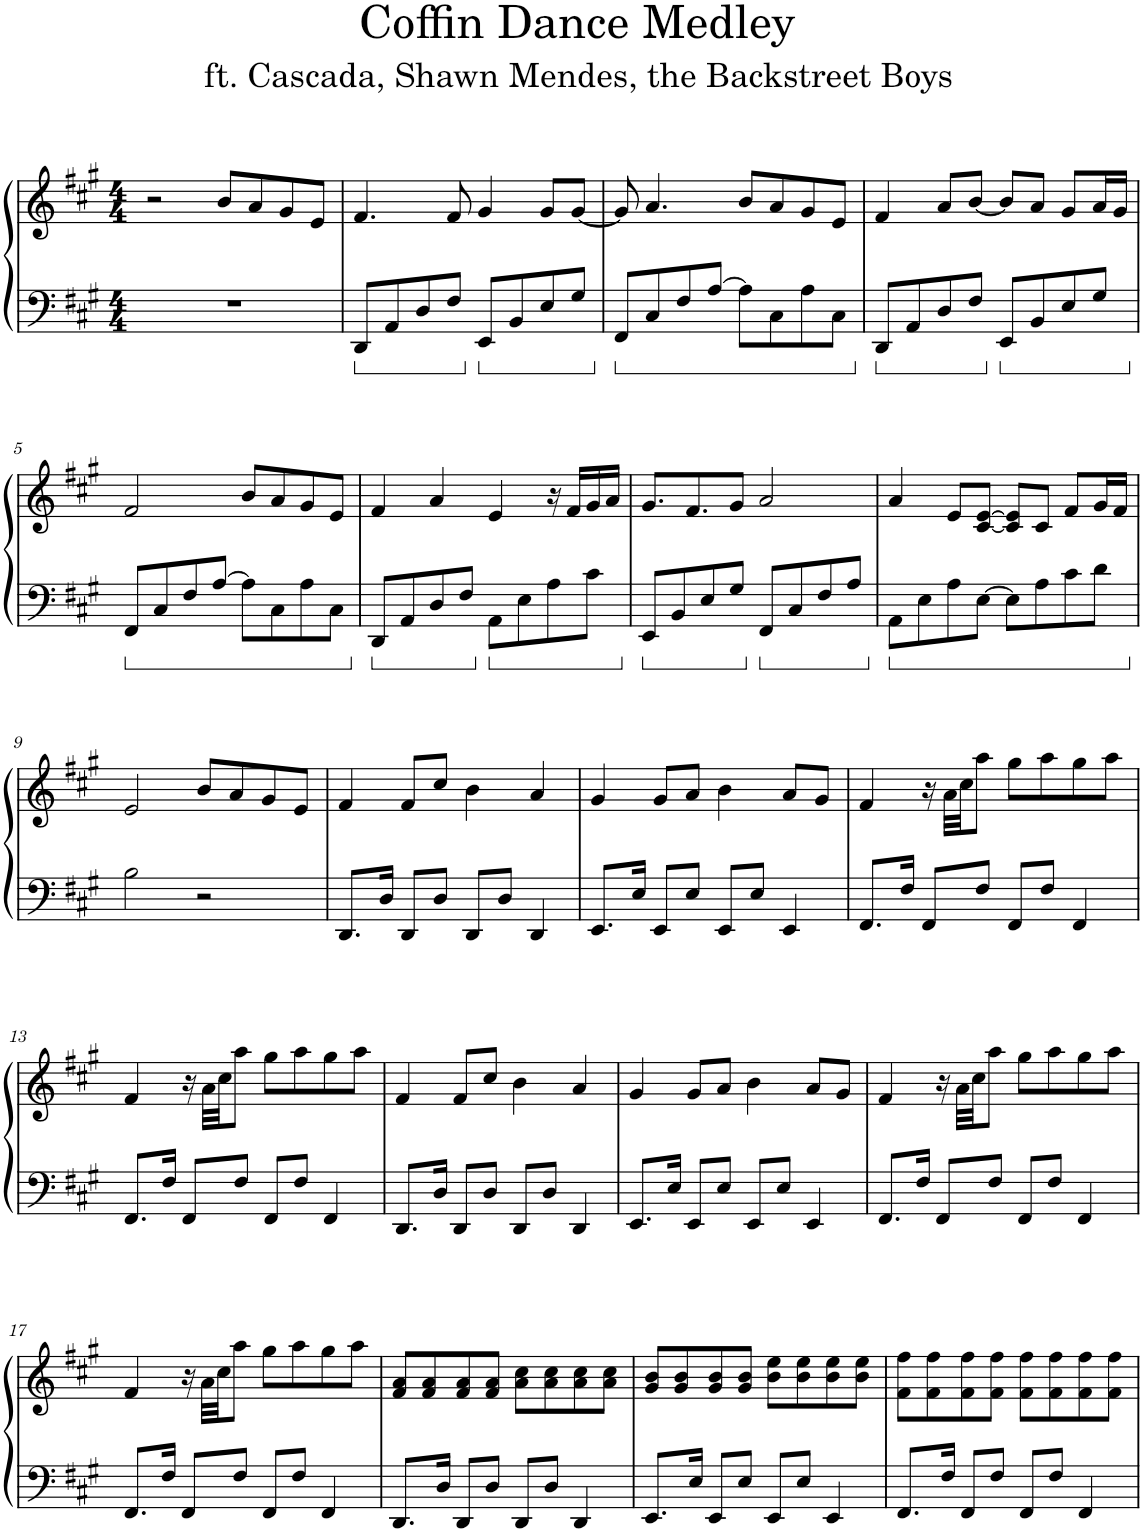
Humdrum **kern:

**kern	**kern
*part1	*part1
*staff2	*staff1
*I"Piano	*
*I'Pno.	*
*clefF4	*clefG2
*k[f#c#g#]	*k[f#c#g#]
*M4/4	*M4/4
=1	=1
1r	2r
.	8b/L
.	8a/
.	8g#/
.	8e/J
=2	=2
8DD/L	4.f#/
8AA/	.
8D/	.
8F#/J	8f#/
8EE/L	4g#/
8BB/	.
8E/	8g#/L
8G#/J	[8g#/J
=3	=3
8FF#/L	8g#/]
8C#/	4.a/
8F#/	.
[8A/J	.
8A\L]	8b/L
8C#\	8a/
8A\	8g#/
8C#\J	8e/J
=4	=4
8DD/L	4f#/
8AA/	.
8D/	8a/L
8F#/J	[8b/J
8EE/L	8b/L]
8BB/	8a/J
8E/	8g#/L
8G#/J	16a/L
.	16g#/JJ
!!LO:LB:g=z
=5	=5
8FF#/L	2f#/
8C#/	.
8F#/	.
[8A/J	.
8A\L]	8b/L
8C#\	8a/
8A\	8g#/
8C#\J	8e/J
=6	=6
8DD/L	4f#/
8AA/	.
8D/	4a/
8F#/J	.
8AA\L	4e/
8E\	.
8A\	16r
.	16f#/LL
8c#\J	16g#/
.	16a/JJ
=7	=7
8EE/L	8.g#/L
8BB/	.
.	8.f#/
8E/	.
8G#/J	8g#/J
8FF#/L	2a/
8C#/	.
8F#/	.
8A/J	.
=8	=8
8AA\L	4a/
8E\	.
8A\	8e/L
[8E\J	[8c#/ [8e/J
8E\L]	8c#/] 8e/]L
8A\	8c#/J
8c#\	8f#/L
8d\J	16g#/L
.	16f#/JJ
!!LO:LB:g=z
=9	=9
2B\	2e/
2r	8b/L
.	8a/
.	8g#/
.	8e/J
=10	=10
8.DD/L	4f#/
16D/Jk	.
8DD/L	8f#/L
8D/J	8cc#/J
8DD/L	4b\
8D/J	.
4DD/	4a/
=11	=11
8.EE/L	4g#/
16E/Jk	.
8EE/L	8g#/L
8E/J	8a/J
8EE/L	4b\
8E/J	.
4EE/	8a/L
.	8g#/J
=12	=12
8.FF#/L	4f#/
16F#/Jk	.
8FF#/L	16r
.	32a\LLL
.	32cc#\JJ
8F#/J	8aa\J
8FF#/L	8gg#\L
8F#/J	8aa\
4FF#/	8gg#\
.	8aa\J
!!LO:LB:g=z
=13	=13
8.FF#/L	4f#/
16F#/Jk	.
8FF#/L	16r
.	32a\LLL
.	32cc#\JJ
8F#/J	8aa\J
8FF#/L	8gg#\L
8F#/J	8aa\
4FF#/	8gg#\
.	8aa\J
=14	=14
8.DD/L	4f#/
16D/Jk	.
8DD/L	8f#/L
8D/J	8cc#/J
8DD/L	4b\
8D/J	.
4DD/	4a/
=15	=15
8.EE/L	4g#/
16E/Jk	.
8EE/L	8g#/L
8E/J	8a/J
8EE/L	4b\
8E/J	.
4EE/	8a/L
.	8g#/J
=16	=16
8.FF#/L	4f#/
16F#/Jk	.
8FF#/L	16r
.	32a\LLL
.	32cc#\JJ
8F#/J	8aa\J
8FF#/L	8gg#\L
8F#/J	8aa\
4FF#/	8gg#\
.	8aa\J
!!LO:LB:g=z
=17	=17
8.FF#/L	4f#/
16F#/Jk	.
8FF#/L	16r
.	32a\LLL
.	32cc#\JJ
8F#/J	8aa\J
8FF#/L	8gg#\L
8F#/J	8aa\
4FF#/	8gg#\
.	8aa\J
=18	=18
8.DD/L	8f#/ 8a/L
.	8f#/ 8a/
16D/Jk	.
8DD/L	8f#/ 8a/
8D/J	8f#/ 8a/J
8DD/L	8a\ 8cc#\L
8D/J	8a\ 8cc#\
4DD/	8a\ 8cc#\
.	8a\ 8cc#\J
=19	=19
8.EE/L	8g#/ 8b/L
.	8g#/ 8b/
16E/Jk	.
8EE/L	8g#/ 8b/
8E/J	8g#/ 8b/J
8EE/L	8b\ 8ee\L
8E/J	8b\ 8ee\
4EE/	8b\ 8ee\
.	8b\ 8ee\J
=20	=20
8.FF#/L	8f#\ 8ff#\L
.	8f#\ 8ff#\
16F#/Jk	.
8FF#/L	8f#\ 8ff#\
8F#/J	8f#\ 8ff#\J
8FF#/L	8f#\ 8ff#\L
8F#/J	8f#\ 8ff#\
4FF#/	8f#\ 8ff#\
.	8f#\ 8ff#\J
=	=
*-	*-
